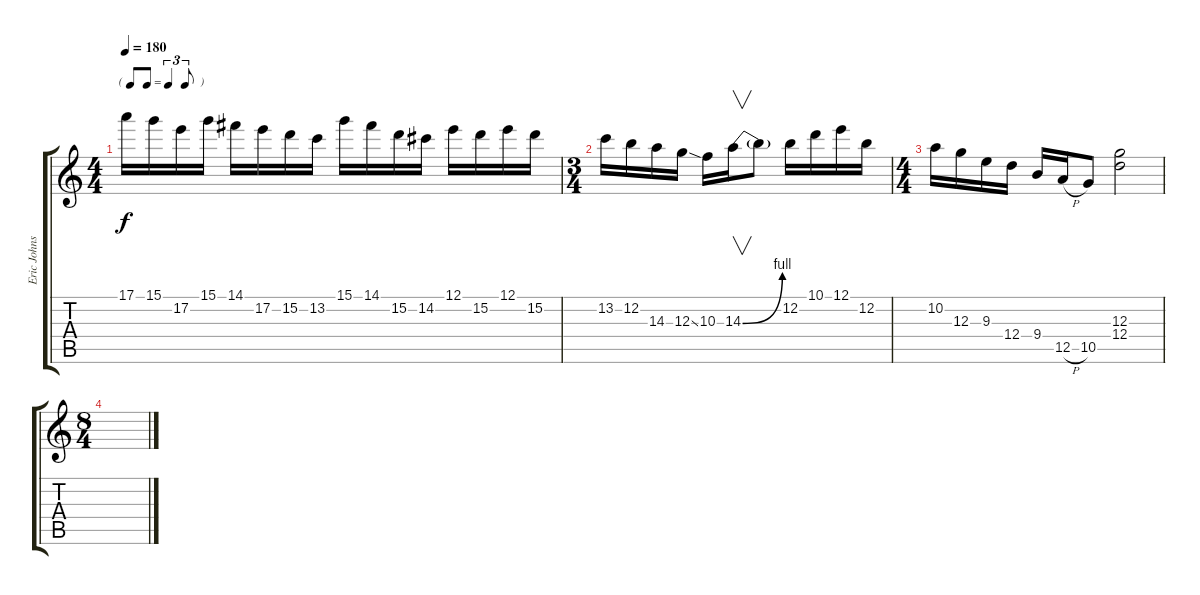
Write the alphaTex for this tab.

\track ("Eric Johnson" "Eric Johns") {instrument distortionguitar}
\staff {score tabs}
\tuning (E4 B3 G3 D3 A2 E2) {hide}
\ts (4 4)
\tf triplet8th
\tempo 180
\clef g2
\ks c
17.1.16{dy f} 15.1.16 17.2.16 15.1.16 14.1.16 17.2.16 15.2.16 13.2.16 15.1.16 14.1.16 15.2.16 14.2.16 12.1.16 15.2.16 12.1.16 15.2.16 |
\ts (3 4)
13.2.16 12.2.16 14.3.16 12.3{ss}.16 10.3.16 14.3{be (bend 0 0 60 4)}.16{v} 14.3{t}.8 12.2.16 10.1.16 12.1.16 12.2.16 |
\ts (4 4)
10.2.16 12.3.16 9.3.16 12.4.16 9.4.16 12.5{h}.16 10.5.8 (12.3 12.4).2 |
\ts (8 4)
